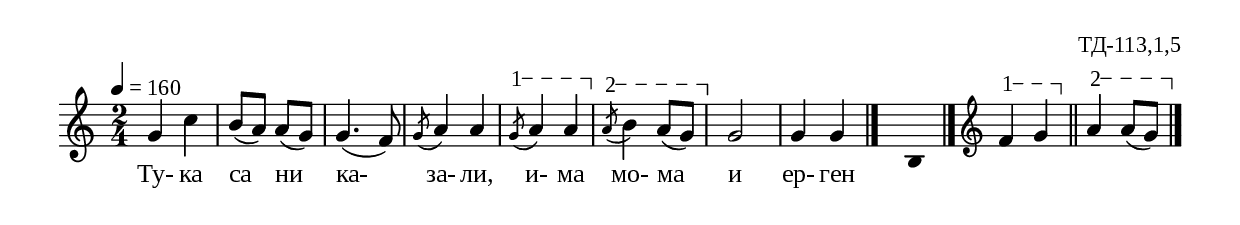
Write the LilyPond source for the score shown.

%{
laz_113_1_05
%}

\include "td-preamble.ly"

\score {
\relative c'' {
 \tempo 4 = 160
 \time 2/4
g4 c | b8( a) a( g) | g4.( f8) | \acciaccatura g8 a4 a | 
\varA
\acciaccatura g8\startTextSpan a4 a\stopTextSpan |
\varB
\acciaccatura a8\startTextSpan b4 a8( g\stopTextSpan) | 
g2 | g4 g 
 \bar "|." 
 s4 \fixB b, \fixC
 \bar "|."
 \endm
\varA
f'4\startTextSpan g\stopTextSpan \bar "||"
\varB
a4\startTextSpan  a8( g\stopTextSpan) 
 \bar "|." 
}
\addlyrics  { Ту- ка са ни ка- за- ли, и- ма мо- ма и ер- ген }
%
\layout {
  indent = #0
  line-width = 190\mm
  ragged-right=##f
}
%
\midi { 
	\context {
		\Score
		tempoWholesPerMinute = #(ly:make-moment 160 4)
		}
	}
}
%
\header{
  opus = "ТД-113,1,5"
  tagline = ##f
}


